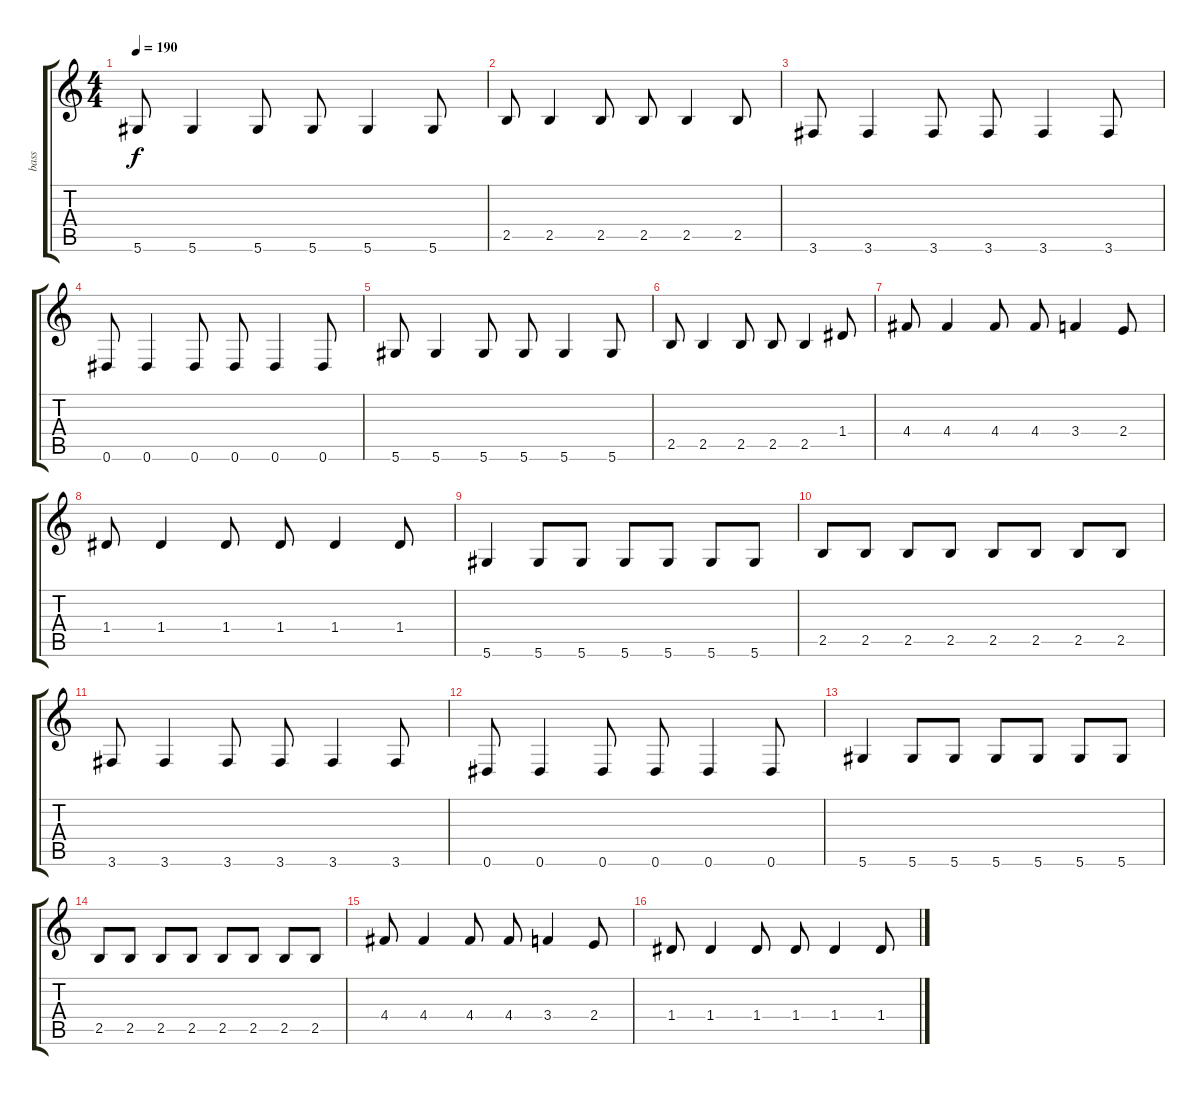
\track ("bass" "bass") {instrument electricbassfinger}
\staff {score tabs}
\tuning (E4 B3 G3 D3 A2 Eb2) {hide}
\ts (4 4)
\tempo 190
\clef g2
\ks c
5.6.8{dy f} 5.6.4 5.6.8 5.6.8 5.6.4 5.6.8 |
2.5.8 2.5.4 2.5.8 2.5.8 2.5.4 2.5.8 |
3.6.8 3.6.4 3.6.8 3.6.8 3.6.4 3.6.8 |
0.6.8 0.6.4 0.6.8 0.6.8 0.6.4 0.6.8 |
5.6.8 5.6.4 5.6.8 5.6.8 5.6.4 5.6.8 |
2.5.8 2.5.4 2.5.8 2.5.8 2.5.4 1.4.8 |
4.4.8 4.4.4 4.4.8 4.4.8 3.4.4 2.4.8 |
1.4.8 1.4.4 1.4.8 1.4.8 1.4.4 1.4.8 |
5.6.4 5.6.8 5.6.8 5.6.8 5.6.8 5.6.8 5.6.8 |
2.5.8 2.5.8 2.5.8 2.5.8 2.5.8 2.5.8 2.5.8 2.5.8 |
3.6.8 3.6.4 3.6.8 3.6.8 3.6.4 3.6.8 |
0.6.8 0.6.4 0.6.8 0.6.8 0.6.4 0.6.8 |
5.6.4 5.6.8 5.6.8 5.6.8 5.6.8 5.6.8 5.6.8 |
2.5.8 2.5.8 2.5.8 2.5.8 2.5.8 2.5.8 2.5.8 2.5.8 |
4.4.8 4.4.4 4.4.8 4.4.8 3.4.4 2.4.8 |
1.4.8 1.4.4 1.4.8 1.4.8 1.4.4 1.4.8
